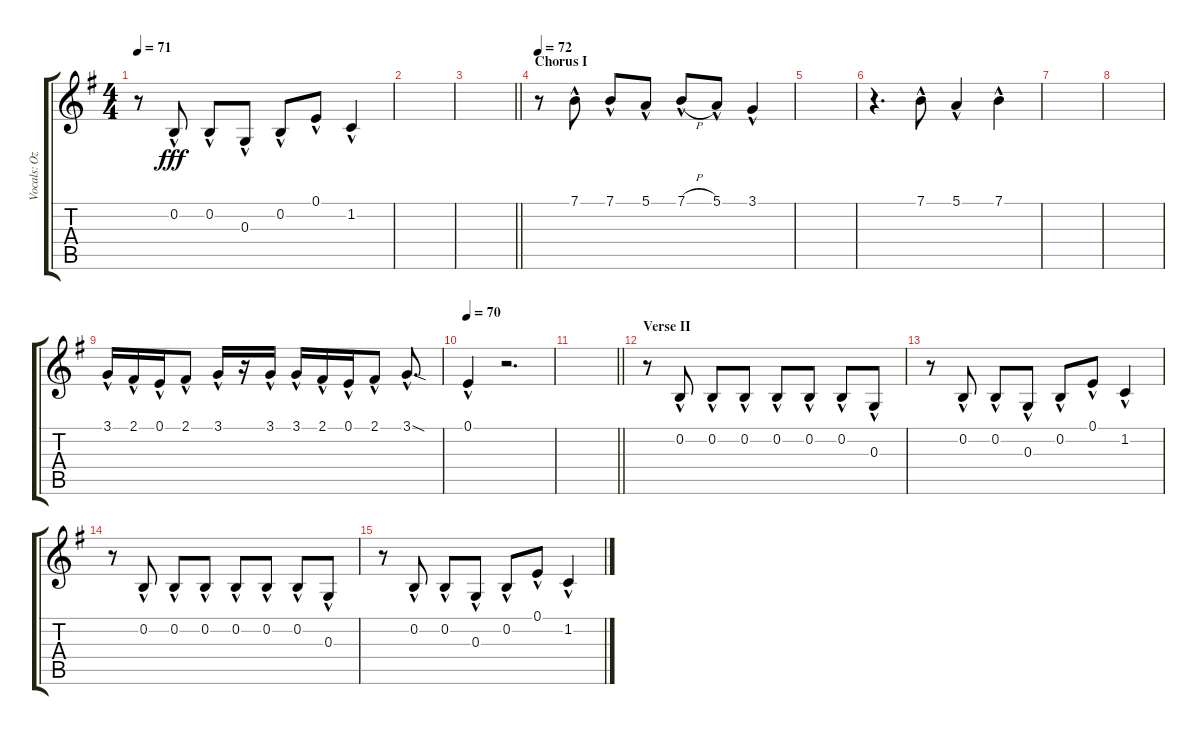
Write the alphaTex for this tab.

\track ("Vocals: Ozzy" "Vocals: Oz") {instrument lead1square}
\staff {score tabs}
\tuning (E4 B3 G3 D3 A2 E2) {hide}
\ts (4 4)
\tempo 71
\clef g2
\ks g
r.8{dy fff} 0.2{hac}.8 0.2{hac}.8 0.3{hac}.8 0.2{hac}.8 0.1{hac}.8 1.2{hac}.4 |
|
\barLineRight lightlight
|
\section ("" "Chorus I")
\tempo 72
r.8 7.1{hac}.8 7.1{hac}.8 5.1{hac}.8 7.1{h hac}.8 5.1{hac}.8 3.1{hac}.4 |
|
r.4{d} 7.1{hac}.8 5.1{hac}.4 7.1{hac}.4 |
|
|
3.1{hac}.16 2.1{hac}.16 0.1{hac}.16 2.1{hac}.8 3.1{hac}.16 r.16 3.1{hac}.16 3.1{hac}.16 2.1{hac}.16 0.1{hac}.16 2.1{hac}.8 3.1{sod hac}.8{d} |
\tempo 70
0.1{hac}.4 r.2{d} |
\barLineRight lightlight
|
\section ("" "Verse II")
r.8 0.2{hac}.8 0.2{hac}.8 0.2{hac}.8 0.2{hac}.8 0.2{hac}.8 0.2{hac}.8 0.3{hac}.8 |
r.8 0.2{hac}.8 0.2{hac}.8 0.3{hac}.8 0.2{hac}.8 0.1{hac}.8 1.2{hac}.4 |
r.8 0.2{hac}.8 0.2{hac}.8 0.2{hac}.8 0.2{hac}.8 0.2{hac}.8 0.2{hac}.8 0.3{hac}.8 |
r.8 0.2{hac}.8 0.2{hac}.8 0.3{hac}.8 0.2{hac}.8 0.1{hac}.8 1.2{hac}.4
